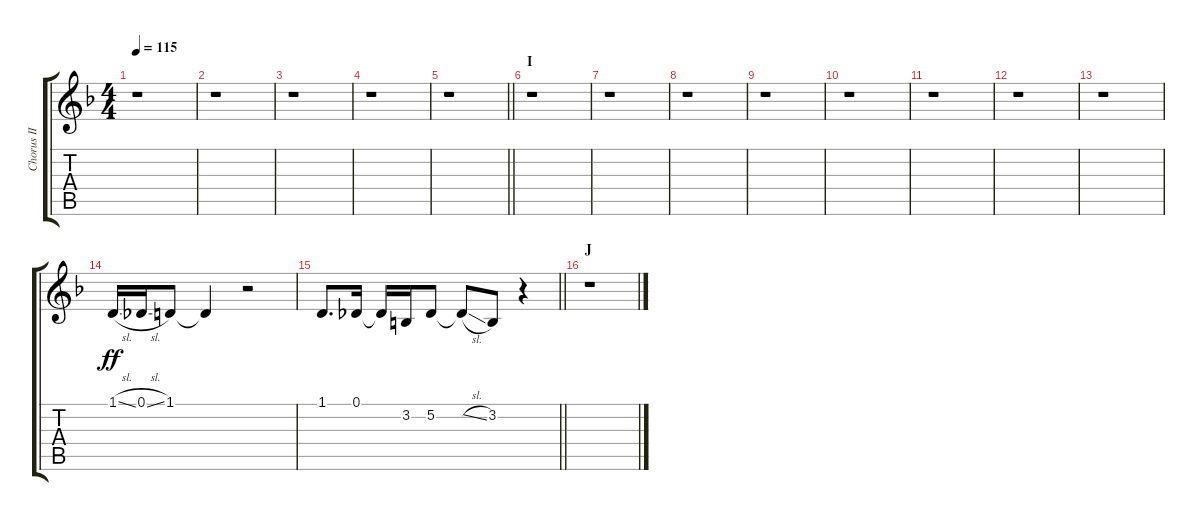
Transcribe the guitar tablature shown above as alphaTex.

\track ("Chorus II" "Chorus II") {instrument voiceoohs}
\staff {score tabs}
\tuning (Db4 Ab3 E3 B2 Gb2 B1) {hide}
\ts (4 4)
\tempo 115
\clef g2
\ks f
r.1{dy ff} |
r.1 |
r.1 |
r.1 |
\barLineRight lightlight
r.1 |
\section ("" "I")
r.1 |
r.1 |
r.1 |
r.1 |
r.1 |
r.1 |
r.1 |
r.1 |
1.1{sl}.16 0.1{sl}.16 1.1.8 1.1{t}.4 r.2 |
\barLineRight lightlight
1.1.8{d} 0.1.16 0.1{t}.16 3.2.16 5.2.8 5.2{sl t}.8 3.2.8 r.4 |
\section ("" "J")
r.1
